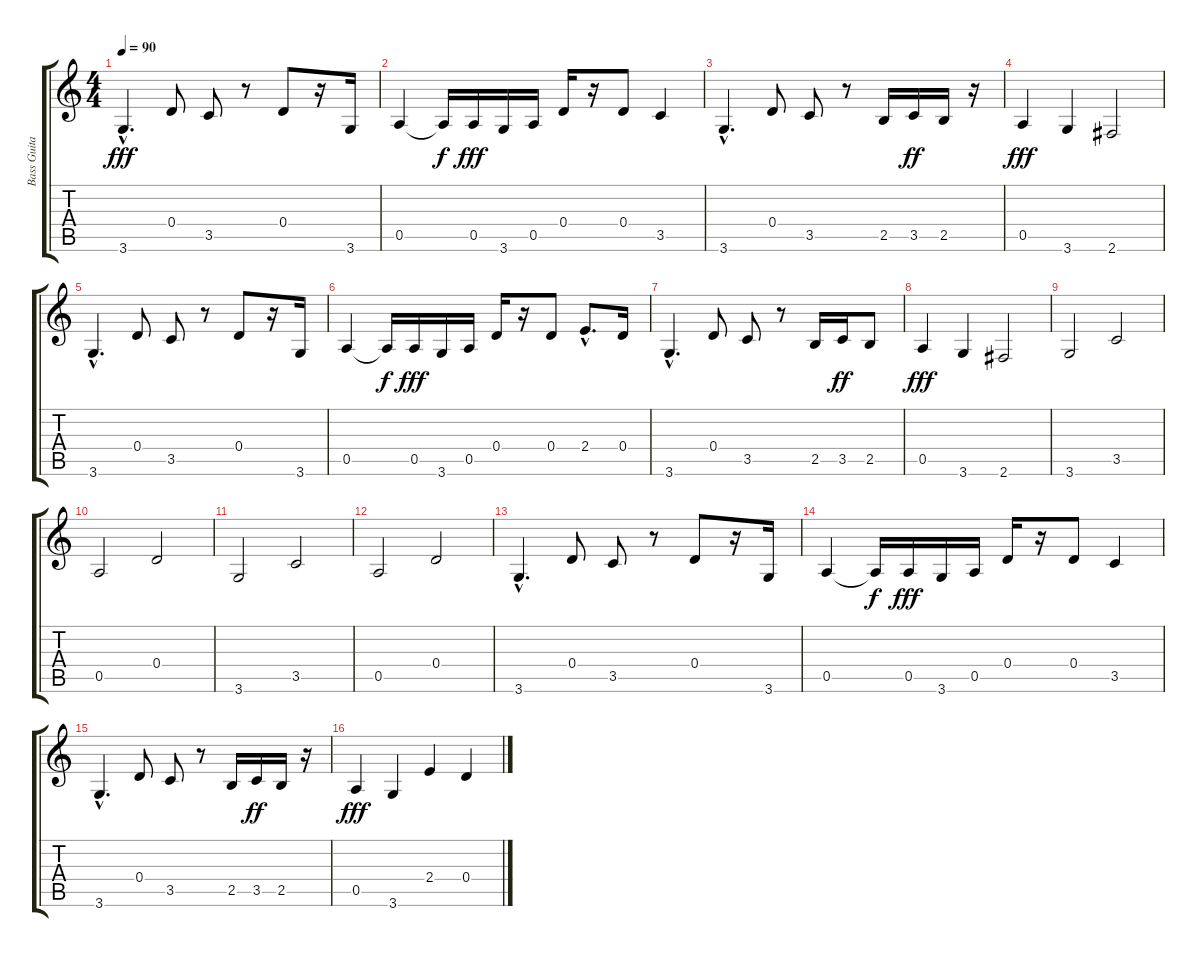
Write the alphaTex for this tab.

\track ("Bass Guitar" "Bass Guita") {instrument acousticbass}
\staff {score tabs}
\tuning (E4 B3 G3 D3 A2 E2) {hide}
\ts (4 4)
\tempo 90
\clef g2
\ks c
3.6{hac}.4{d dy fff instrument acousticbass} 0.4.8 3.5.8 r.8 0.4.8 r.16 3.6.16 |
0.5.4 0.5{t}.16{dy f} 0.5.16{dy fff} 3.6.16 0.5.16 0.4.16 r.16 0.4.8 3.5.4 |
3.6{hac}.4{d} 0.4.8 3.5.8 r.8 2.5.16 3.5.16{dy ff} 2.5.16 r.16 |
0.5.4{dy fff} 3.6.4 2.6.2 |
3.6{hac}.4{d} 0.4.8 3.5.8 r.8 0.4.8 r.16 3.6.16 |
0.5.4 0.5{t}.16{dy f} 0.5.16{dy fff} 3.6.16 0.5.16 0.4.16 r.16 0.4.8 2.4{hac}.8{d} 0.4.16 |
3.6{hac}.4{d} 0.4.8 3.5.8 r.8 2.5.16 3.5.16{dy ff} 2.5.8 |
0.5.4{dy fff} 3.6.4 2.6.2 |
3.6.2 3.5.2 |
0.5.2 0.4.2 |
3.6.2 3.5.2 |
0.5.2 0.4.2 |
3.6{hac}.4{d} 0.4.8 3.5.8 r.8 0.4.8 r.16 3.6.16 |
0.5.4 0.5{t}.16{dy f} 0.5.16{dy fff} 3.6.16 0.5.16 0.4.16 r.16 0.4.8 3.5.4 |
3.6{hac}.4{d} 0.4.8 3.5.8 r.8 2.5.16 3.5.16{dy ff} 2.5.16 r.16 |
0.5.4{dy fff} 3.6.4 2.4.4 0.4.4
